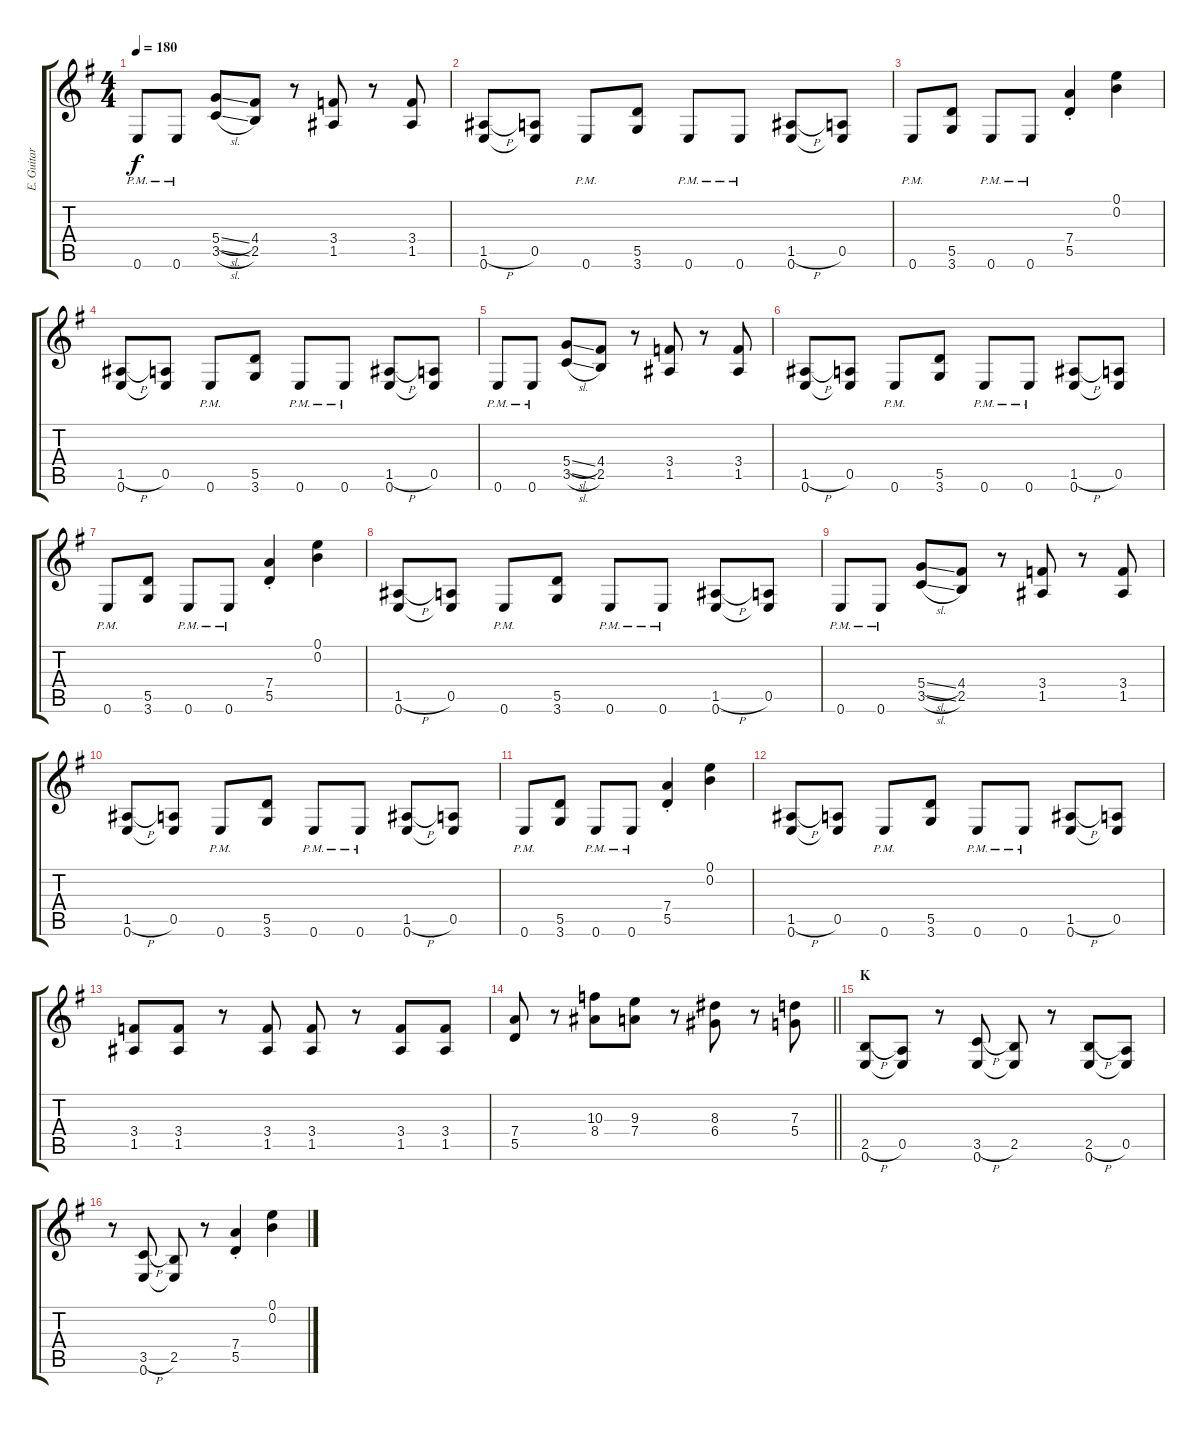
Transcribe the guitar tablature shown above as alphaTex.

\track ("E. Guitar II" "E. Guitar ") {instrument overdrivenguitar}
\staff {score tabs}
\tuning (E4 B3 G3 D3 A2 E2) {hide}
\ts (4 4)
\tempo 180
\clef g2
\ks g
0.6{pm}.8{dy f} 0.6{pm}.8 (5.4{sl} 3.5{sl}).8 (4.4 2.5).8 r.8 (3.4 1.5).8 r.8 (3.4 1.5).8 |
(1.5{h} 0.6).8 (0.5 0.6{t}).8 0.6{pm}.8 (5.5 3.6).8 0.6{pm}.8 0.6{pm}.8 (1.5{h} 0.6).8 (0.5 0.6{t}).8 |
0.6{pm}.8 (5.5 3.6).8 0.6{pm}.8 0.6{pm}.8 (7.4{st} 5.5{st}).4 (0.1 0.2).4 |
(1.5{h} 0.6).8 (0.5 0.6{t}).8 0.6{pm}.8 (5.5 3.6).8 0.6{pm}.8 0.6{pm}.8 (1.5{h} 0.6).8 (0.5 0.6{t}).8 |
0.6{pm}.8 0.6{pm}.8 (5.4{sl} 3.5{sl}).8 (4.4 2.5).8 r.8 (3.4 1.5).8 r.8 (3.4 1.5).8 |
(1.5{h} 0.6).8 (0.5 0.6{t}).8 0.6{pm}.8 (5.5 3.6).8 0.6{pm}.8 0.6{pm}.8 (1.5{h} 0.6).8 (0.5 0.6{t}).8 |
0.6{pm}.8 (5.5 3.6).8 0.6{pm}.8 0.6{pm}.8 (7.4{st} 5.5{st}).4 (0.1 0.2).4 |
(1.5{h} 0.6).8 (0.5 0.6{t}).8 0.6{pm}.8 (5.5 3.6).8 0.6{pm}.8 0.6{pm}.8 (1.5{h} 0.6).8 (0.5 0.6{t}).8 |
0.6{pm}.8 0.6{pm}.8 (5.4{sl} 3.5{sl}).8 (4.4 2.5).8 r.8 (3.4 1.5).8 r.8 (3.4 1.5).8 |
(1.5{h} 0.6).8 (0.5 0.6{t}).8 0.6{pm}.8 (5.5 3.6).8 0.6{pm}.8 0.6{pm}.8 (1.5{h} 0.6).8 (0.5 0.6{t}).8 |
0.6{pm}.8 (5.5 3.6).8 0.6{pm}.8 0.6{pm}.8 (7.4{st} 5.5{st}).4 (0.1 0.2).4 |
(1.5{h} 0.6).8 (0.5 0.6{t}).8 0.6{pm}.8 (5.5 3.6).8 0.6{pm}.8 0.6{pm}.8 (1.5{h} 0.6).8 (0.5 0.6{t}).8 |
(3.4 1.5).8 (3.4 1.5).8 r.8 (3.4 1.5).8 (3.4 1.5).8 r.8 (3.4 1.5).8 (3.4 1.5).8 |
\barLineRight lightlight
(7.4 5.5).8 r.8 (10.3 8.4).8 (9.3 7.4).8 r.8 (8.3 6.4).8 r.8 (7.3 5.4).8 |
\section ("" "K")
(2.5{h} 0.6).8 (0.5 0.6{t}).8 r.8 (3.5{h} 0.6).8 (2.5 0.6{t}).8 r.8 (2.5{h} 0.6).8 (0.5 0.6{t}).8 |
r.8 (3.5{h} 0.6).8 (2.5 0.6{t}).8 r.8 (7.4{st} 5.5{st}).4 (0.1 0.2).4
